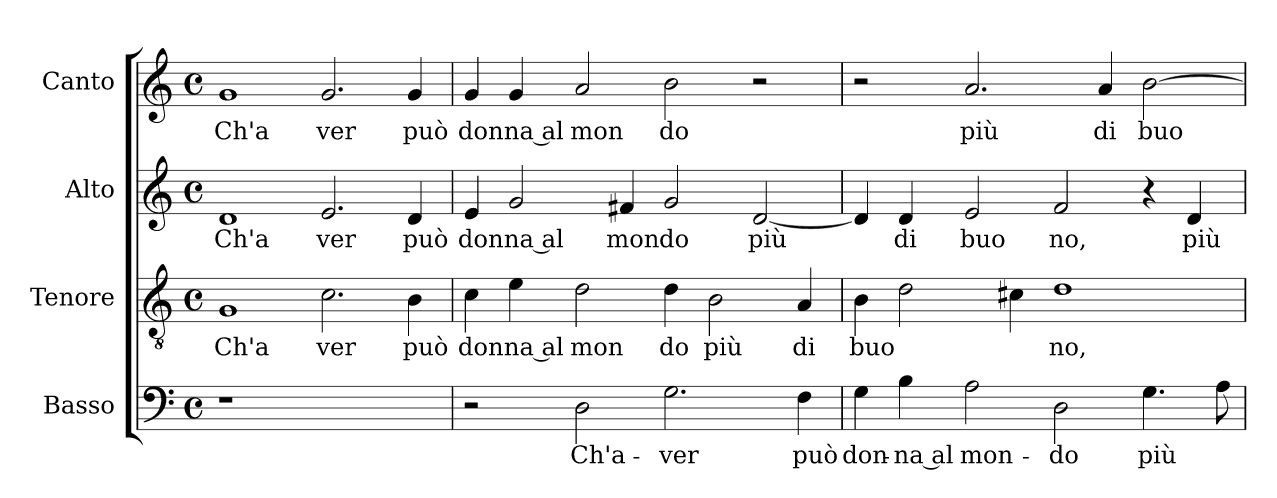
**kern	**text	**kern	**text	**kern	**text	**kern	**text
*part4	*part4	*part3	*part3	*part2	*part2	*part1	*part1
*staff4	*staff4	*staff3	*staff3	*staff2	*staff2	*staff1	*staff1
*I"Basso	*	*I"Tenore	*	*I"Alto	*	*I"Canto	*
!!LO:PB:g=z
*stria5	*	*stria5	*	*stria5	*	*stria5	*
*clefF4	*	*clefGv2	*	*clefG2	*	*clefG2	*
*M4/4	*	*M4/4	*	*M4/4	*	*M4/4	*
*met(c)	*	*met(c)	*	*met(c)	*	*met(c)	*
=1	=1	=1	=1	=1	=1	=1	=1
!	!	!	!LO:LY:b:cj	!	!LO:LY:b:cj	!	!LO:LY:b:cj
1r	.	1G	Ch'a	1d	Ch'a	1g	Ch'a
!	!	!	!LO:LY:b:cj	!	!LO:LY:b:cj	!	!LO:LY:b:cj
1ryy	.	2.c\	ver	2.e/	ver	2.g/	ver
!	!	!	!LO:LY:b:cj	!	!LO:LY:b:cj	!	!LO:LY:b:cj
.	.	4B\	può	4d/	può	4g/	può
=2	=2	=2	=2	=2	=2	=2	=2
!	!	!	!LO:LY:b:cj	!	!LO:LY:b:cj	!	!LO:LY:b:cj
2r	.	4c\	don	4e/	don	4g/	don
!	!	!	!LO:LY:b:rj	!	!LO:LY:b:rj	!	!LO:LY:b:rj
.	.	4e\	na al	2g/	na al	4g/	na al
!	!LO:LY:b:cj	!	!LO:LY:b:cj	!	!	!	!LO:LY:b:cj
2D\	Ch'a-	2d\	mon	.	.	2a/	mon
!	!	!	!	!	!LO:LY:b:cj	!	!
.	.	.	.	4f#/	mon	.	.
!	!LO:LY:b:cj	!	!LO:LY:b:cj	!	!LO:LY:b:cj	!	!LO:LY:b:cj
2.G\	-ver	4d\	do	2g/	do	2b\	do
!	!	!	!LO:LY:b:cj	!	!	!	!
.	.	2B\	più	.	.	.	.
!	!	!	!	!	!LO:LY:b	!	!
.	.	.	.	[<2d/	più	2r	.
!	!LO:LY:b:cj	!	!LO:LY:b:cj	!	!	!	!
4F\	può	4A/	di	.	.	.	.
=3	=3	=3	=3	=3	=3	=3	=3
!	!LO:LY:b:cj	!	!LO:LY:b	!	!	!	!
4G\	don-	4B\	buo	4d/]	.	2r	.
!	!LO:LY:b:rj	!	!	!	!LO:LY:b:cj	!	!
4B\	-na al	2d\	.	4d/	di	.	.
!	!LO:LY:b:cj	!	!	!	!LO:LY:b:cj	!	!LO:LY:b:cj
2A\	mon-	.	.	2e/	buo	2.a/	più
.	.	4c#\	.	.	.	.	.
!	!LO:LY:b:cj	!	!LO:LY:b:cj	!	!LO:LY:b:cj	!	!
2D\	-do	1d	no,	2f/	no,	.	.
!	!	!	!	!	!	!	!LO:LY:b:cj
.	.	.	.	.	.	4a/	di
!	!LO:LY:b	!	!	!	!	!	!LO:LY:b
4.G\	più	.	.	4r	.	[>2b\	buo
!	!	!	!	!	!LO:LY:b:cj	!	!
.	.	.	.	4d/	più	.	.
8A\	.	.	.	.	.	.	.
=	=	=	=	=	=	=	=
*-	*-	*-	*-	*-	*-	*-	*-
